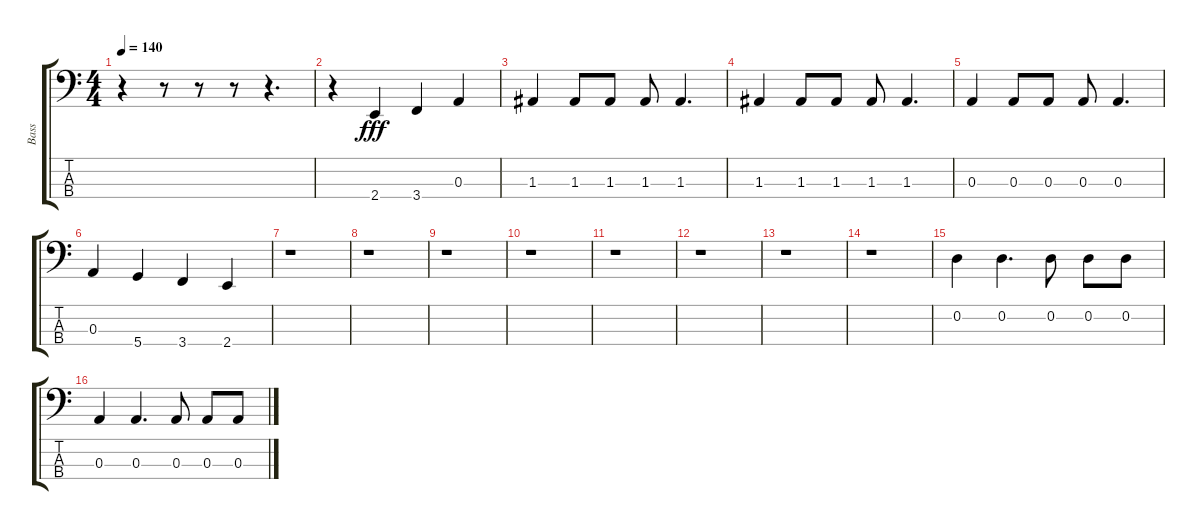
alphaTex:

\track ("Bass" "Bass") {instrument electricbassfinger}
\staff {score tabs}
\tuning (G2 D2 A1 D1) {hide}
\ts (4 4)
\tempo 140
\clef f4
\ks c
r.4{dy fff} r.8 r.8 r.8 r.4{d} |
r.4 2.4.4 3.4.4 0.3.4 |
1.3.4 1.3.8 1.3.8 1.3.8 1.3.4{d} |
1.3.4 1.3.8 1.3.8 1.3.8 1.3.4{d} |
0.3.4 0.3.8 0.3.8 0.3.8 0.3.4{d} |
0.3.4 5.4.4 3.4.4 2.4.4 |
r.1 |
r.1 |
r.1 |
r.1 |
r.1 |
r.1 |
r.1 |
r.1 |
0.2.4 0.2.4{d} 0.2.8 0.2.8 0.2.8 |
0.3.4 0.3.4{d} 0.3.8 0.3.8 0.3.8
